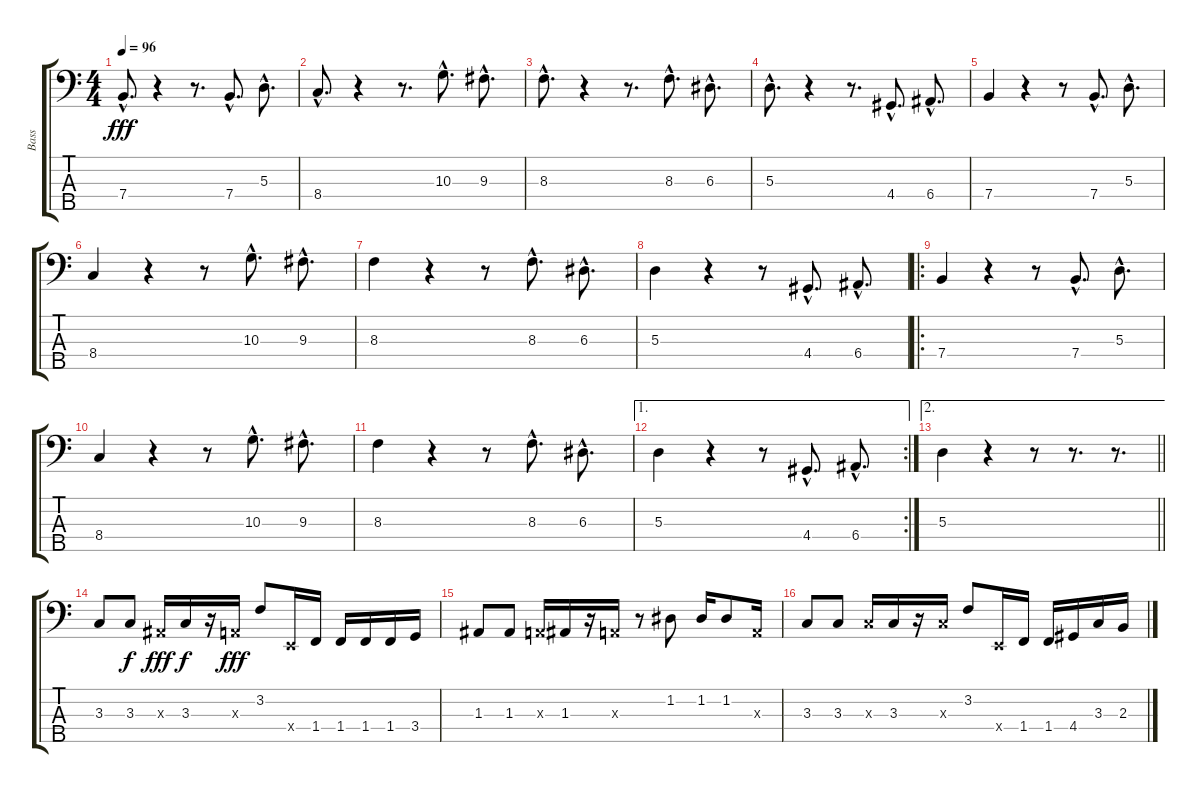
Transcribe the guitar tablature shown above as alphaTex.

\track ("Bass" "Bass") {instrument electricbasspick}
\staff {score tabs}
\tuning (G2 D2 A1 E1 B0) {hide}
\ts (4 4)
\tempo 96
\clef f4
\ks c
7.4{hac}.8{d dy fff instrument electricbasspick} r.4 r.8{d} 7.4{hac}.8{d} 5.3{hac}.8{d} |
8.4{hac}.8{d} r.4 r.8{d} 10.3{hac}.8{d} 9.3{hac}.8{d} |
8.3{hac}.8{d} r.4 r.8{d} 8.3{hac}.8{d} 6.3{hac}.8{d} |
5.3{hac}.8{d} r.4 r.8{d} 4.4{hac}.8{d} 6.4{hac}.8{d} |
7.4.4 r.4 r.8 7.4{hac}.8{d} 5.3{hac}.8{d} |
8.4.4 r.4 r.8 10.3{hac}.8{d} 9.3{hac}.8{d} |
8.3.4 r.4 r.8 8.3{hac}.8{d} 6.3{hac}.8{d} |
5.3.4 r.4 r.8 4.4{hac}.8{d} 6.4{hac}.8{d} |
\ro
7.4.4 r.4 r.8 7.4{hac}.8{d} 5.3{hac}.8{d} |
8.4.4 r.4 r.8 10.3{hac}.8{d} 9.3{hac}.8{d} |
8.3.4 r.4 r.8 8.3{hac}.8{d} 6.3{hac}.8{d} |
\ae 1
\rc 2
5.3.4 r.4 r.8 4.4{hac}.8{d} 6.4{hac}.8{d} |
\ae 2
\barLineRight lightlight
5.3.4 r.4 r.8 r.8{d} r.8{d} |
3.3.8 3.3.8{dy f} 1.3{x}.16{dy fff} 3.3.16{dy f} r.16 0.3{x}.16{dy fff} 3.2.8 0.4{x}.16 1.4.16 1.4.16 1.4.16 1.4.16 3.4.16 |
1.3.8 1.3.8 0.3{x}.16 1.3.16 r.16 0.3{x}.16 r.8 1.2.8 1.2.16 1.2.8 0.3{x}.16 |
3.3.8 3.3.8 3.3{x}.16 3.3.16 r.16 3.3{x}.16 3.2.8 0.4{x}.16 1.4.16 1.4.16 4.4.16 3.3.16 2.3.16
